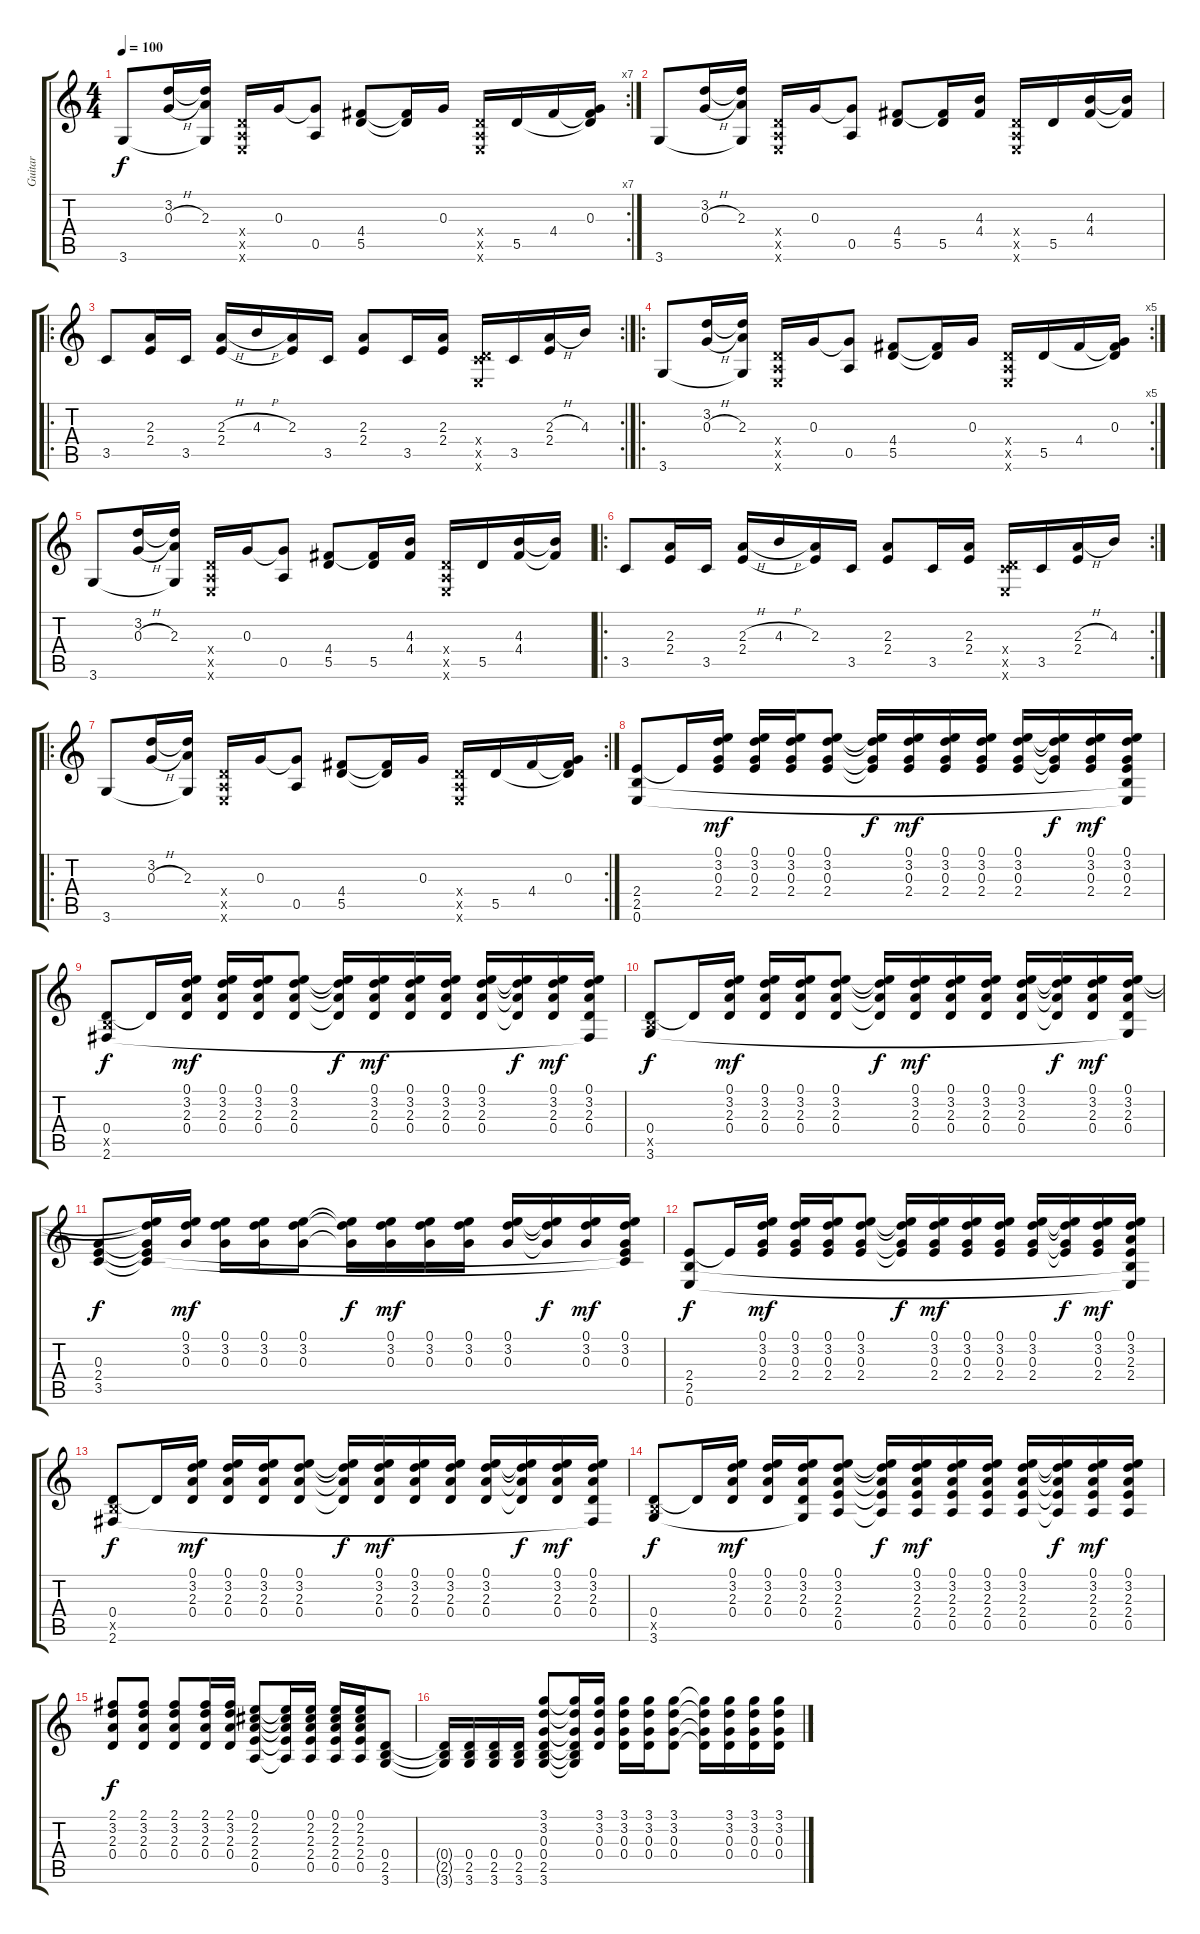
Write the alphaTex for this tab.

\track ("Guitar" "Guitar") {instrument acousticguitarnylon}
\staff {score tabs}
\tuning (E4 B3 G3 D3 A2 E2) {hide}
\rc 7
\ts (4 4)
\tempo 100
\clef g2
\ks c
3.6.8{dy f instrument acousticguitarnylon} (3.2 0.3{h}).16 (3.2{t} 2.3 3.6{t}).16 (0.4{x} 0.5{x} 0.6{x}).16 0.3.16 (0.3{t} 0.5).8 (4.4 5.5).8 (4.4{t} 5.5{t}).16 0.3.16 (0.4{x} 0.5{x} 0.6{x}).16 5.5.16 4.4.16 (0.3 4.4{t} 5.5{t}).16 |
3.6.8 (3.2 0.3{h}).16 (3.2{t} 2.3 3.6{t}).16 (0.4{x} 0.5{x} 0.6{x}).16 0.3.16 (0.3{t} 0.5).8 (4.4 5.5).8 (4.4{t} 5.5).16 (4.3 4.4).16 (0.4{x} 0.5{x} 0.6{x}).16 5.5.16 (4.3 4.4).16 (4.3{t} 4.4{t}).16 |
\ro
\rc 2
3.5.8 (2.3 2.4).16 3.5.16 (2.3{h} 2.4).16 4.3{h}.16 (2.3 2.4{t}).16 3.5.16 (2.3 2.4).8 3.5.16 (2.3 2.4).16 (0.4{x} 3.5{x} 0.6{x}).16 3.5.16 (2.3{h} 2.4).16 4.3.16 |
\ro
\rc 5
3.6.8 (3.2 0.3{h}).16 (3.2{t} 2.3 3.6{t}).16 (0.4{x} 0.5{x} 0.6{x}).16 0.3.16 (0.3{t} 0.5).8 (4.4 5.5).8 (4.4{t} 5.5{t}).16 0.3.16 (0.4{x} 0.5{x} 0.6{x}).16 5.5.16 4.4.16 (0.3 4.4{t} 5.5{t}).16 |
3.6.8 (3.2 0.3{h}).16 (3.2{t} 2.3 3.6{t}).16 (0.4{x} 0.5{x} 0.6{x}).16 0.3.16 (0.3{t} 0.5).8 (4.4 5.5).8 (4.4{t} 5.5).16 (4.3 4.4).16 (0.4{x} 0.5{x} 0.6{x}).16 5.5.16 (4.3 4.4).16 (4.3{t} 4.4{t}).16 |
\ro
\rc 2
3.5.8 (2.3 2.4).16 3.5.16 (2.3{h} 2.4).16 4.3{h}.16 (2.3 2.4{t}).16 3.5.16 (2.3 2.4).8 3.5.16 (2.3 2.4).16 (0.4{x} 3.5{x} 0.6{x}).16 3.5.16 (2.3{h} 2.4).16 4.3.16 |
\ro
\rc 2
3.6.8 (3.2 0.3{h}).16 (3.2{t} 2.3 3.6{t}).16 (0.4{x} 0.5{x} 0.6{x}).16 0.3.16 (0.3{t} 0.5).8 (4.4 5.5).8 (4.4{t} 5.5{t}).16 0.3.16 (0.4{x} 0.5{x} 0.6{x}).16 5.5.16 4.4.16 (0.3 4.4{t} 5.5{t}).16 |
(2.4 2.5 0.6).8 2.4{t}.16 (0.1 3.2 0.3 2.4).16{dy mf} (0.1 3.2 0.3 2.4).16 (0.1 3.2 0.3 2.4).16 (0.1 3.2 0.3 2.4).8 (0.1{t} 3.2{t} 0.3{t} 2.4{t}).16{dy f} (0.1 3.2 0.3 2.4).16{dy mf} (0.1 3.2 0.3 2.4).16 (0.1 3.2 0.3 2.4).16 (0.1 3.2 0.3 2.4).16 (0.1{t} 3.2{t} 0.3{t} 2.4{t}).16{dy f} (0.1 3.2 0.3 2.4).16{dy mf} (0.1 3.2 0.3 2.4 2.5{t} 0.6{t}).16 |
(0.4 2.5{x} 2.6).8{dy f} 0.4{t}.16 (0.1 3.2 2.3 0.4).16{dy mf} (0.1 3.2 2.3 0.4).16 (0.1 3.2 2.3 0.4).16 (0.1 3.2 2.3 0.4).8 (0.1{t} 3.2{t} 2.3{t} 0.4{t}).16{dy f} (0.1 3.2 2.3 0.4).16{dy mf} (0.1 3.2 2.3 0.4).16 (0.1 3.2 2.3 0.4).16 (0.1 3.2 2.3 0.4).16 (0.1{t} 3.2{t} 2.3{t} 0.4{t}).16{dy f} (0.1 3.2 2.3 0.4).16{dy mf} (0.1 3.2 2.3 0.4 2.6{t}).16 |
(0.4 2.5{x} 3.6).8{dy f} 0.4{t}.16 (0.1 3.2 2.3 0.4).16{dy mf} (0.1 3.2 2.3 0.4).16 (0.1 3.2 2.3 0.4).16 (0.1 3.2 2.3 0.4).8 (0.1{t} 3.2{t} 2.3{t} 0.4{t}).16{dy f} (0.1 3.2 2.3 0.4).16{dy mf} (0.1 3.2 2.3 0.4).16 (0.1 3.2 2.3 0.4).16 (0.1 3.2 2.3 0.4).16 (0.1{t} 3.2{t} 2.3{t} 0.4{t}).16{dy f} (0.1 3.2 2.3 0.4).16{dy mf} (0.1 3.2 2.3 0.4 3.6{t}).16 |
(0.3 2.4 3.5).8{dy f} (0.1{t} 3.2{t} 0.3{t} 2.4{t} 3.5{t}).16 (0.1 3.2 0.3).16{dy mf} (0.1 3.2 0.3).16 (0.1 3.2 0.3).16 (0.1 3.2 0.3).8 (0.1{t} 3.2{t} 0.3{t}).16{dy f} (0.1 3.2 0.3).16{dy mf} (0.1 3.2 0.3).16 (0.1 3.2 0.3).16 (0.1 3.2 0.3).16 (0.1{t} 3.2{t} 0.3{t}).16{dy f} (0.1 3.2 0.3).16{dy mf} (0.1 3.2 0.3 2.4{t} 3.5{t}).16 |
(2.4 2.5 0.6).8{dy f} 2.4{t}.16 (0.1 3.2 0.3 2.4).16{dy mf} (0.1 3.2 0.3 2.4).16 (0.1 3.2 0.3 2.4).16 (0.1 3.2 0.3 2.4).8 (0.1{t} 3.2{t} 0.3{t} 2.4{t}).16{dy f} (0.1 3.2 0.3 2.4).16{dy mf} (0.1 3.2 0.3 2.4).16 (0.1 3.2 0.3 2.4).16 (0.1 3.2 0.3 2.4).16 (0.1{t} 3.2{t} 0.3{t} 2.4{t}).16{dy f} (0.1 3.2 0.3 2.4).16{dy mf} (0.1 3.2 2.3 2.4 2.5{t} 0.6{t}).16 |
(0.4 2.5{x} 2.6).8{dy f} 0.4{t}.16 (0.1 3.2 2.3 0.4).16{dy mf} (0.1 3.2 2.3 0.4).16 (0.1 3.2 2.3 0.4).16 (0.1 3.2 2.3 0.4).8 (0.1{t} 3.2{t} 2.3{t} 0.4{t}).16{dy f} (0.1 3.2 2.3 0.4).16{dy mf} (0.1 3.2 2.3 0.4).16 (0.1 3.2 2.3 0.4).16 (0.1 3.2 2.3 0.4).16 (0.1{t} 3.2{t} 2.3{t} 0.4{t}).16{dy f} (0.1 3.2 2.3 0.4).16{dy mf} (0.1 3.2 2.3 0.4 2.6{t}).16 |
(0.4 2.5{x} 3.6).8{dy f} 0.4{t}.16 (0.1 3.2 2.3 0.4).16{dy mf} (0.1 3.2 2.3 0.4).16 (0.1 3.2 2.3 0.4 3.6{t}).16 (0.1 3.2 2.3 2.4 0.5).8 (0.1{t} 3.2{t} 2.3{t} 2.4{t} 0.5{t}).16{dy f} (0.1 3.2 2.3 2.4 0.5).16{dy mf} (0.1 3.2 2.3 2.4 0.5).16 (0.1 3.2 2.3 2.4 0.5).16 (0.1 3.2 2.3 2.4 0.5).16 (0.1{t} 3.2{t} 2.3{t} 2.4{t} 0.5{t}).16{dy f} (0.1 3.2 2.3 2.4 0.5).16{dy mf} (0.1 3.2 2.3 2.4 0.5).16 |
(2.1 3.2 2.3 0.4).8{dy f} (2.1 3.2 2.3 0.4).8 (2.1 3.2 2.3 0.4).8 (2.1 3.2 2.3 0.4).16 (2.1 3.2 2.3 0.4).16 (0.1 2.2 2.3 2.4 0.5).8 (0.1{t} 2.2{t} 2.3{t} 2.4{t} 0.5{t}).16 (0.1 2.2 2.3 2.4 0.5).16 (0.1 2.2 2.3 2.4 0.5).16 (0.1 2.2 2.3 2.4 0.5).16 (0.4 2.5 3.6).8 |
(0.4{t} 2.5{t} 3.6{t}).16 (0.4 2.5 3.6).16 (0.4 2.5 3.6).16 (0.4 2.5 3.6).16 (3.1 3.2 0.3 0.4 2.5 3.6).8 (3.1{t} 3.2{t} 0.3{t} 0.4{t} 2.5{t} 3.6{t}).16 (3.1 3.2 0.3 0.4).16 (3.1 3.2 0.3 0.4).16 (3.1 3.2 0.3 0.4).16 (3.1 3.2 0.3 0.4).8 (3.1{t} 3.2{t} 0.3{t} 0.4{t}).16 (3.1 3.2 0.3 0.4).16 (3.1 3.2 0.3 0.4).16 (3.1 3.2 0.3 0.4).16
